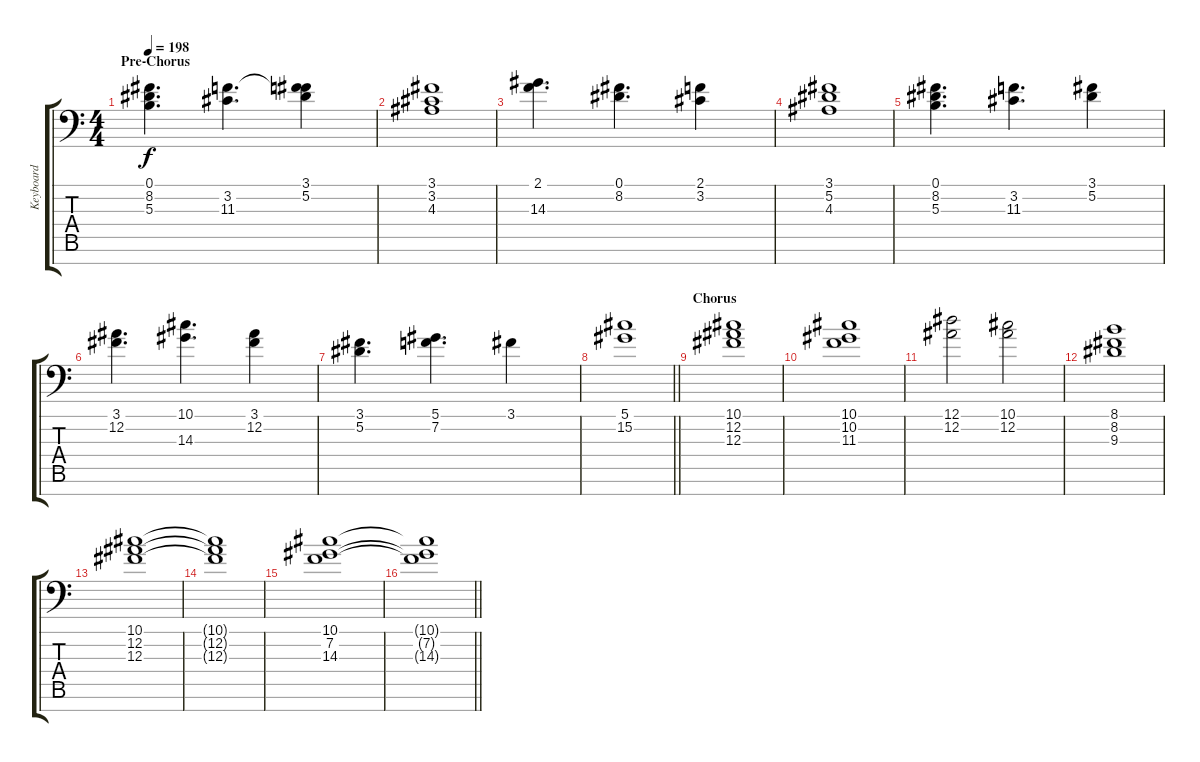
\track ("Keyboard" "Keyboard") {instrument lead2sawtooth}
\staff {score tabs}
\tuning (Eb4 Bb3 Gb3 Db3 Ab2 Eb2 Bb1) {hide}
\ts (4 4)
\section ("" "Pre-Chorus")
\tempo 198
\clef f4
\ks c
(0.1 8.2 5.3).4{d dy f instrument stringensemble1} (3.2 11.3).4{d} (3.1 5.2 11.3{t}).4 |
(3.1 3.2 4.3).1 |
(2.1 14.3).4{d} (0.1 8.2).4{d} (2.1 3.2).4 |
(3.1 5.2 4.3).1 |
(0.1 8.2 5.3).4{d} (3.2 11.3).4{d} (3.1 5.2).4 |
(3.1 12.2).4{d} (10.1 14.3).4{d} (3.1 12.2).4 |
(3.1 5.2).4{d} (5.1 7.2).4{d} 3.1.4 |
\barLineRight lightlight
(5.1 15.2).1 |
\section ("" "Chorus")
(10.1 12.2 12.3).1 |
(10.1 10.2 11.3).1 |
(12.1 12.2).2 (10.1 12.2).2 |
(8.1 8.2 9.3).1 |
(10.1 12.2 12.3).1 |
(10.1{t} 12.2{t} 12.3{t}).1 |
(10.1 7.2 14.3).1 |
\barLineRight lightlight
(10.1{t} 7.2{t} 14.3{t}).1
